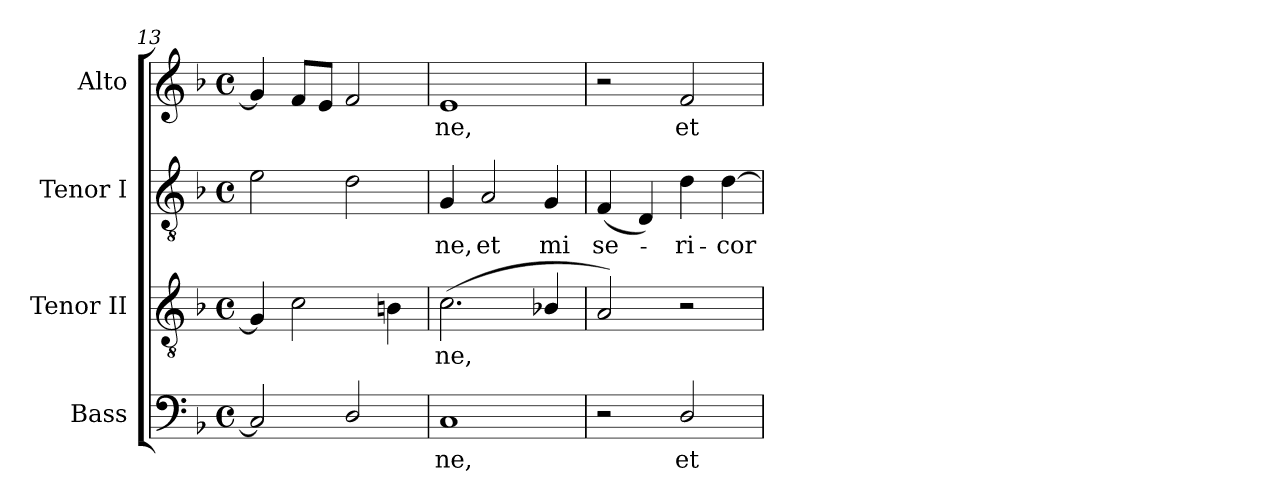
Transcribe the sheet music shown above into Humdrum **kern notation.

**kern	**text	**kern	**text	**kern	**text	**kern	**text
*part4	*part4	*part3	*part3	*part2	*part2	*part1	*part1
*staff4	*staff4	*staff3	*staff3	*staff2	*staff2	*staff1	*staff1
*I"Bass	*	*I"Tenor II	*	*I"Tenor I	*	*I"Alto	*
*I'B	*	*I'T II	*	*I'T I	*	*I'A	*
!!LO:LB:g=z
*clefF4	*	*clefGv2	*	*clefGv2	*	*clefG2	*
*k[b-]	*	*k[b-]	*	*k[b-]	*	*k[b-]	*
*F:	*	*F:	*	*F:	*	*F:	*
*M4/4	*	*M4/4	*	*M4/4	*	*M4/4	*
*met(c)	*	*met(c)	*	*met(c)	*	*met(c)	*
=13	=13	=13	=13	=13	=13	=13	=13
2C]	.	4G]	.	2e	.	4g]	.
.	.	2c	.	.	.	8fL	.
.	.	.	.	.	.	8eJ	.
2D/	.	.	.	2d	.	2f	.
.	.	4Bn	.	.	.	.	.
=14	=14	=14	=14	=14	=14	=14	=14
!	!LO:LY:b	!	!LO:LY:b	!	!LO:LY:b	!	!LO:LY:b
1C	ne,	(<2.c	ne,	4G	ne,	1e	ne,
!	!	!	!	!	!LO:LY:b	!	!
.	.	.	.	2A	et	.	.
!	!	!	!	!	!LO:LY:b	!	!
.	.	4B-X/	.	4G	mi	.	.
=15	=15	=15	=15	=15	=15	=15	=15
!	!	!	!	!	!LO:LY:b	!	!
2r	.	2A)	.	(<4F	se-	2r	.
.	.	.	.	4D)	.	.	.
!	!LO:LY:b	!	!	!	!LO:LY:b	!	!LO:LY:b
2D/	et	2r	.	4d	ri-	2f	et
!	!	!	!	!	!LO:LY:b	!	!
.	.	.	.	[4d	-cor	.	.
=	=	=	=	=	=	=	=
*-	*-	*-	*-	*-	*-	*-	*-
